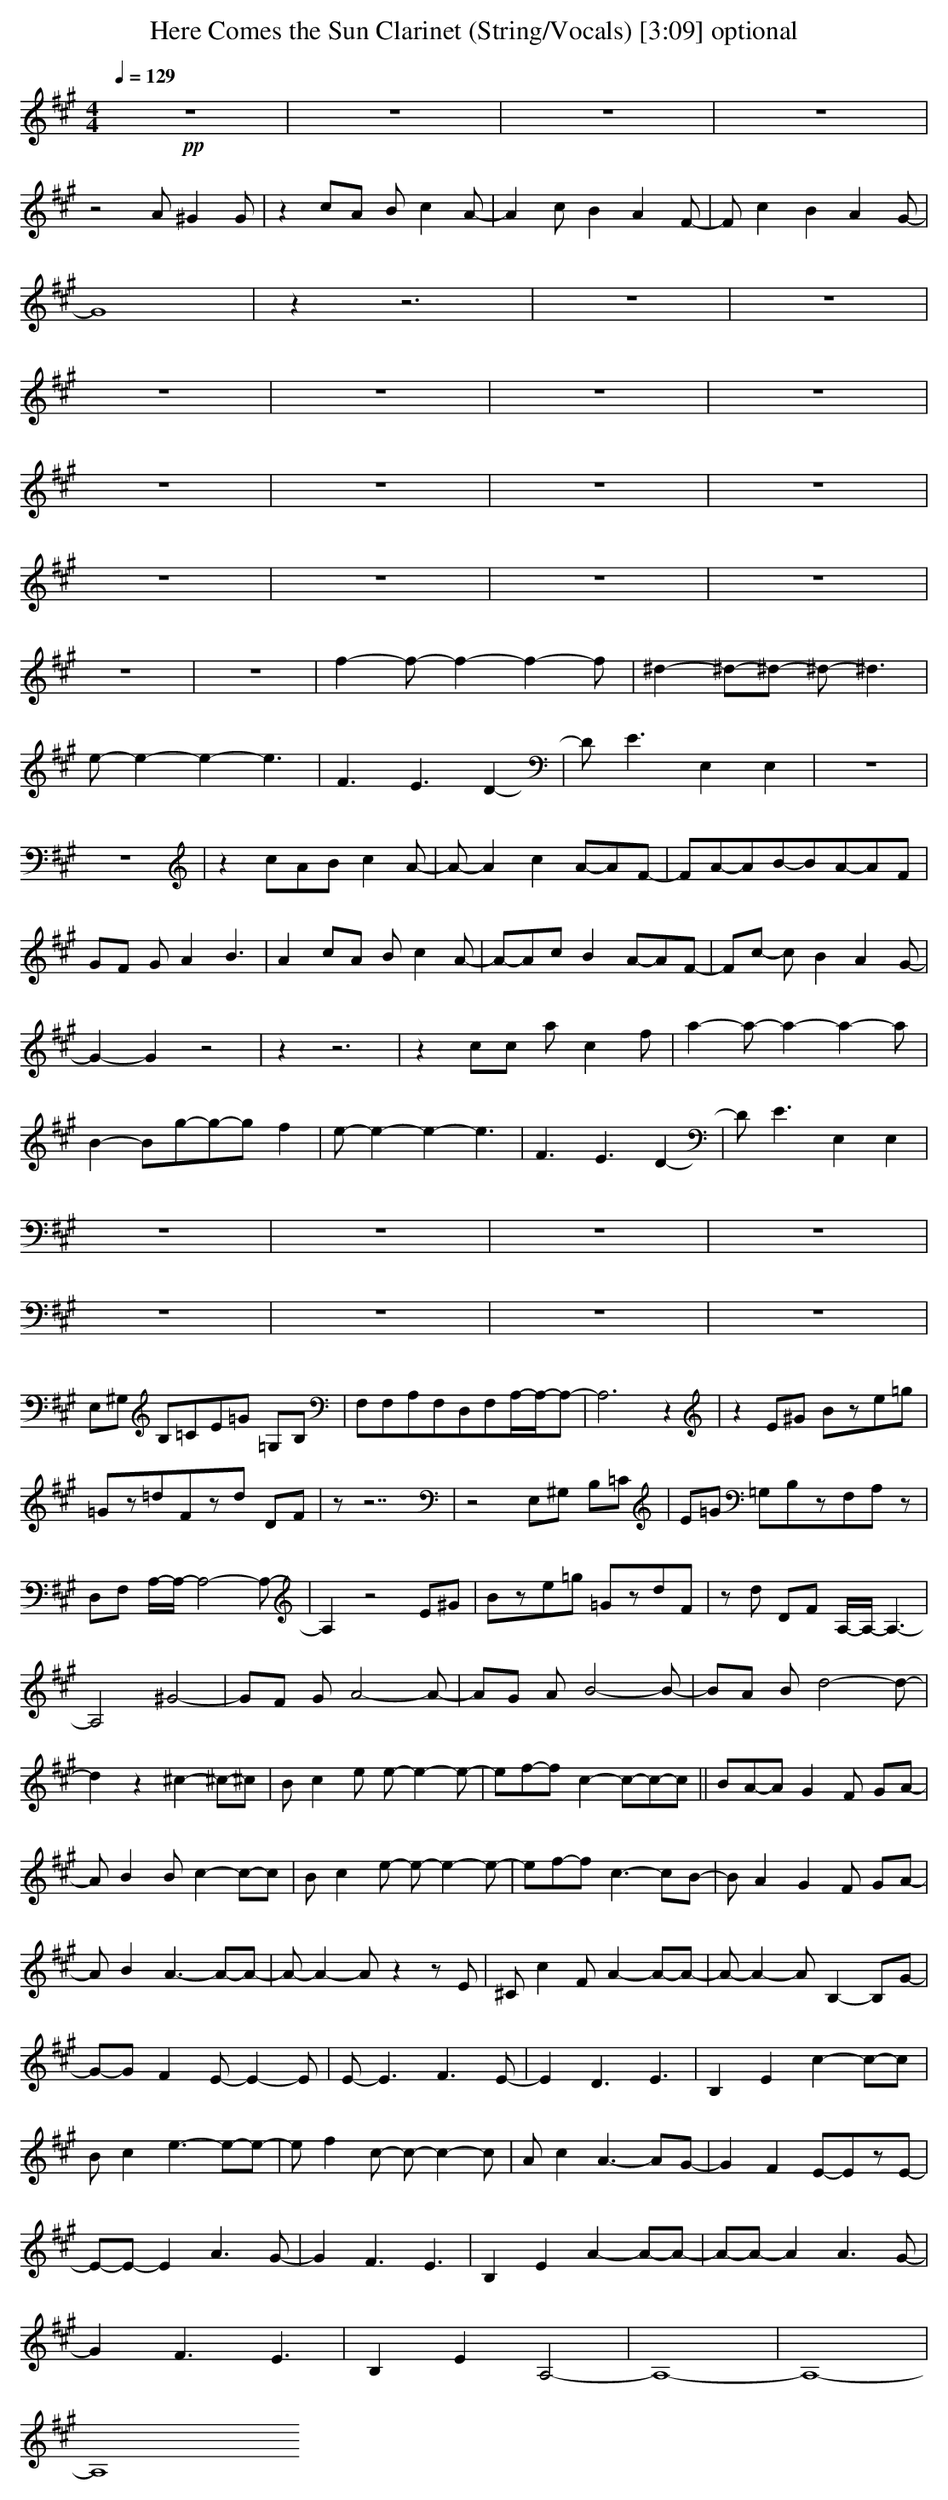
X:1
T:Here Comes the Sun Clarinet (String/Vocals) [3:09] optional
M:4/4
L:1/8
Q:1/4=129
K:A
+pp+z8|z8|z8|z8|
z4 A^G2G|z2 cA Bc2A-|A2 cB2A2F-|Fc2B2A2G-|
G8|z2 z6|z8|z8|
z8|z8|z8|z8|
z8|z8|z8|z8|
z8|z8|z8|z8|
z8|z8|f2- f-f2-f2-f|^d2-^d-^d- ^d-^d3|
e-e2-e2-e3|F3E3 D2-|DE3 E,2 E,2|z8|
z8|z2 cABc2A-|A-A2c2A-AF-|FA-AB-BA-AF|
GF GA2B3|A2 cA Bc2A-|A-AcB2A-AF-|Fc- cB2A2G-|
G2-G2 z4|z2 z6|z2 cc ac2f|a2- a-a2-a2-a|
B2-Bg-g-gf2|e-e2-e2-e3|F3E3 D2-|DE3 E,2 E,2|
z8|z8|z8|z8|
z8|z8|z8|z8|
E,^G, B,=CE=G =G,B,|F,F,A,F,D,F,A,/2-A,/2-A,-|A,6 z2|z2 E^G Bze=g|
=Gz=dFzd DF|zz7|z4 E,^G, B,=C|E=G =G,B,zF,A,z|
D,F, A,/2-A,/2-A,4-A,-|A,2 z4 E^G|Bze=g =GzdF|zd DF A,/2-A,/2-A,3-|
A,4 ^G4-|GF GA4-A-|AG AB4-B-|BA Bd4-d-|
d2 z2^c2- ^c-^c|Bc2e e-e2-e-|ef-fc2-c-c-c||BA-AG2F GA-|
AB2B c2- c-c|Bc2e- e-e2-e-|ef-fc3- cB-|BA2G2F GA-|
AB2A3- A-A-|A-A2-Az2 zE|^Cc2F A2- A-A-|A-A2-AB,2-B,G-|
G-GF2 E-E2-E|E-E3 F3E-|E2 D3E3|B,2 E2 c2- c-c|
Bc2e3-e-e-|ef2c- c-c2-c|Ac2A3- AG-|G2 F2 E-EzE-|
E-E- E2A3G-|G2 F3E3|B,2 E2 A2- A-A-|A-A- A2 A3G-|
G2 F3E3|B,2 E2 A,4-|A,8-|A,8-|
A,8
